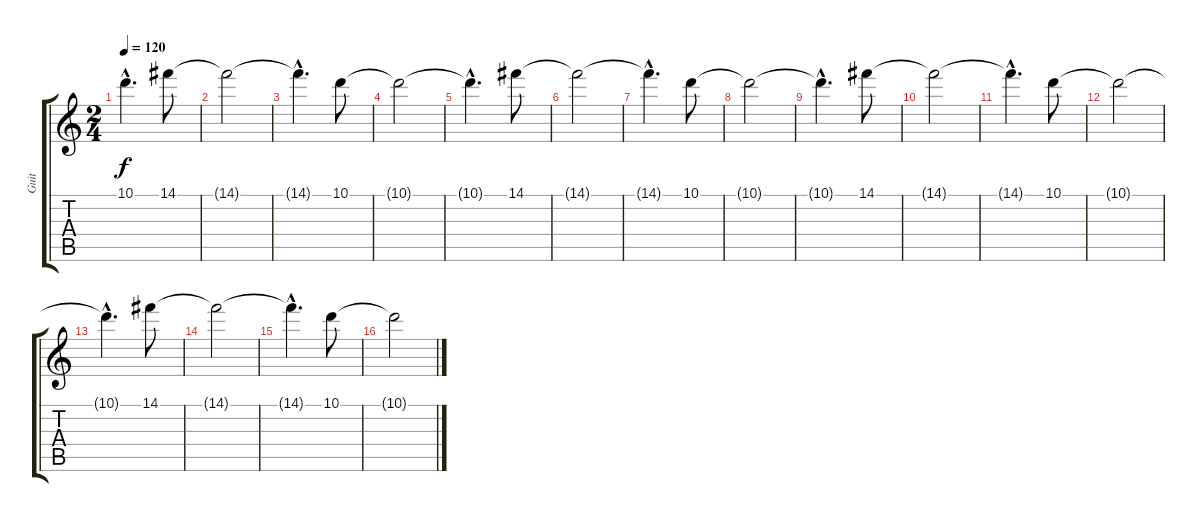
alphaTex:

\track ("Guit" "Guit") {instrument electricguitarjazz}
\staff {score tabs}
\tuning (E4 B3 G3 D3 A2 E2) {hide}
\ts (2 4)
\tempo 120
\clef g2
\ks c
10.1{hac t}.4{d dy f} 14.1.8 |
14.1{t}.2 |
14.1{hac t}.4{d} 10.1.8 |
10.1{t}.2 |
10.1{hac t}.4{d} 14.1.8 |
14.1{t}.2 |
14.1{hac t}.4{d} 10.1.8 |
10.1{t}.2 |
10.1{hac t}.4{d} 14.1.8 |
14.1{t}.2 |
14.1{hac t}.4{d} 10.1.8 |
10.1{t}.2 |
10.1{hac t}.4{d} 14.1.8 |
14.1{t}.2 |
14.1{hac t}.4{d} 10.1.8 |
10.1{t}.2
